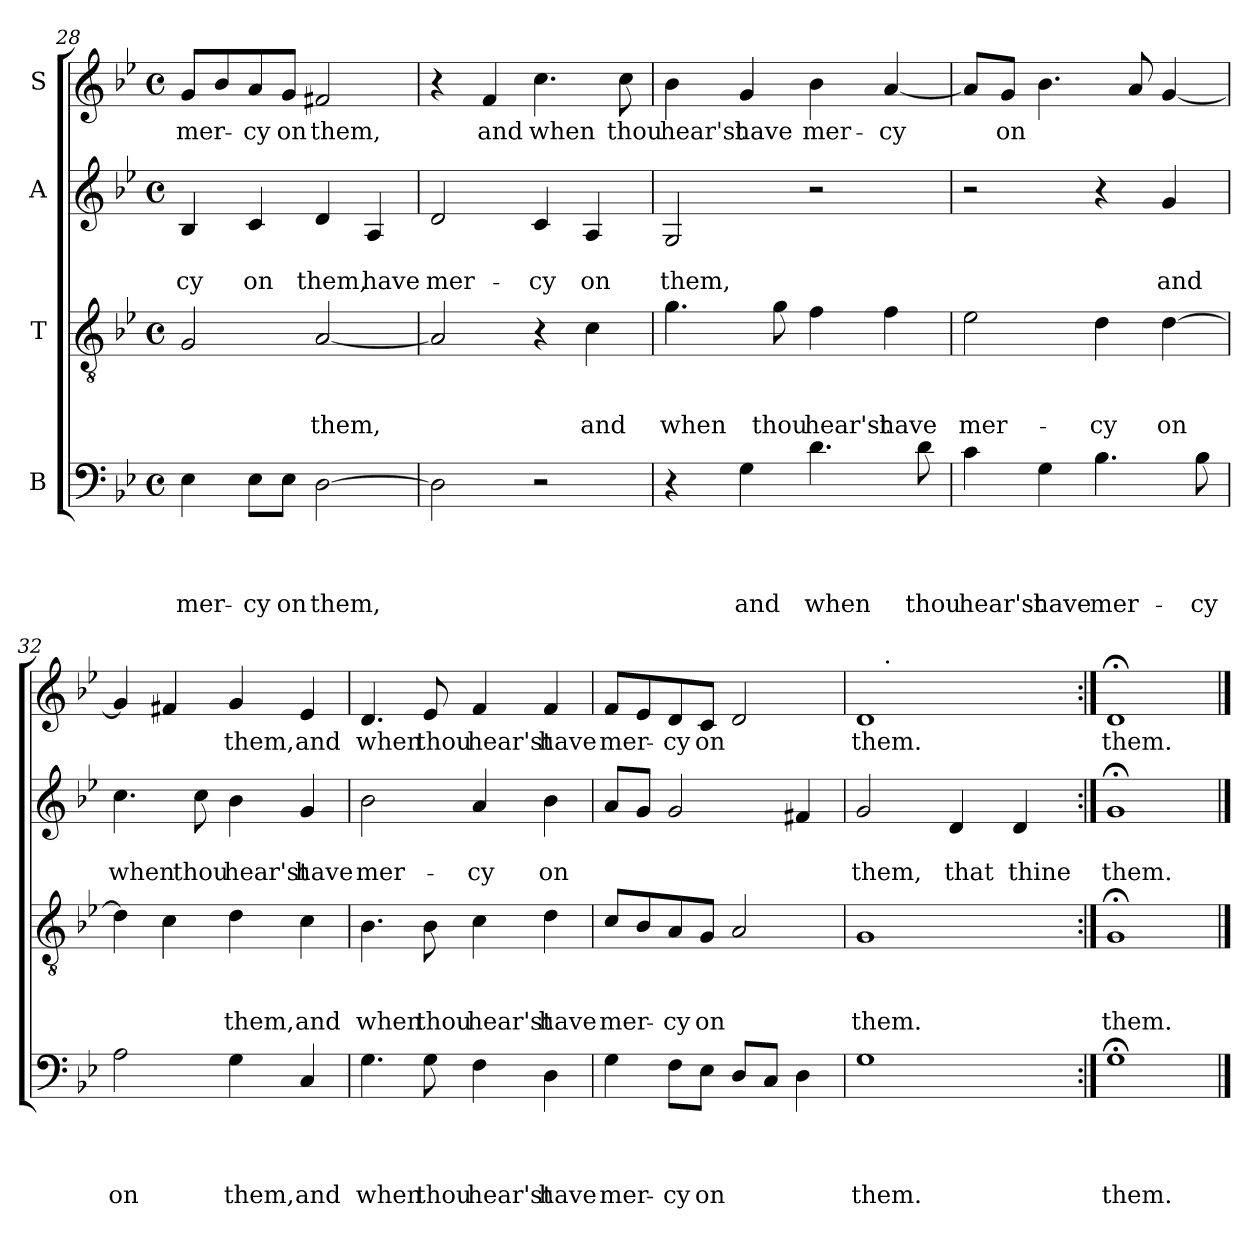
**kern	**text	**text	**text	**text	**kern	**text	**text	**text	**kern	**text	**text	**kern	**text
*part4	*part4	*part4	*part4	*part4	*part3	*part3	*part3	*part3	*part2	*part2	*part2	*part1	*part1
*staff4	*staff4	*staff4	*staff4	*staff4	*staff3	*staff3	*staff3	*staff3	*staff2	*staff2	*staff2	*staff1	*staff1
*I"B	*	*	*	*	*I"T	*	*	*	*I"A	*	*	*I"S	*
!!LO:LB:g=z
*clefF4	*	*	*	*	*clefGv2	*	*	*	*clefG2	*	*	*clefG2	*
*k[b-e-]	*	*	*	*	*k[b-e-]	*	*	*	*k[b-e-]	*	*	*k[b-e-]	*
*B-:	*	*	*	*	*B-:	*	*	*	*B-:	*	*	*B-:	*
*M4/4	*	*	*	*	*M4/4	*	*	*	*M4/4	*	*	*M4/4	*
*met(c)	*	*	*	*	*met(c)	*	*	*	*met(c)	*	*	*met(c)	*
=28	=28	=28	=28	=28	=28	=28	=28	=28	=28	=28	=28	=28	=28
!	!	!	!	!LO:LY:b	!	!	!	!	!	!	!LO:LY:b	!	!LO:LY:b
4E-\	.	.	.	mer-	2G/	.	.	.	4B-/	.	-cy	8g/L	mer-
.	.	.	.	.	.	.	.	.	.	.	.	8b-/	.
!	!	!	!	!LO:LY:b	!	!	!	!	!	!	!LO:LY:b	!	!LO:LY:b
8E-\L	.	.	.	-cy	.	.	.	.	4c/	.	on	8a/	-cy
!	!	!	!	!LO:LY:b	!	!	!	!	!	!	!	!	!LO:LY:b
8E-\J	.	.	.	on	.	.	.	.	.	.	.	8g/J	on
!	!	!	!	!LO:LY:b	!	!	!	!LO:LY:b	!	!	!LO:LY:b	!	!LO:LY:b
[>2D\	.	.	.	them,	[<2A/	.	.	them,	4d/	.	them,	2f#/	them,
!	!	!	!	!	!	!	!	!	!	!	!LO:LY:b	!	!
.	.	.	.	.	.	.	.	.	4A/	.	have	.	.
=29	=29	=29	=29	=29	=29	=29	=29	=29	=29	=29	=29	=29	=29
!	!	!	!	!	!	!	!	!	!	!	!LO:LY:b	!	!
2D\]	.	.	.	.	2A/]	.	.	.	2d/	.	mer-	4r	.
!	!	!	!	!	!	!	!	!	!	!	!	!	!LO:LY:b
.	.	.	.	.	.	.	.	.	.	.	.	4f/	and
!	!	!	!	!	!	!	!	!	!	!	!LO:LY:b	!	!LO:LY:b
2r	.	.	.	.	4r	.	.	.	4c/	.	-cy	4.cc\	when
!	!	!	!	!	!	!	!	!LO:LY:b	!	!	!LO:LY:b	!	!
.	.	.	.	.	4c\	.	.	and	4A/	.	on	.	.
!	!	!	!	!	!	!	!	!	!	!	!	!	!LO:LY:b
.	.	.	.	.	.	.	.	.	.	.	.	8cc\	thou
=30	=30	=30	=30	=30	=30	=30	=30	=30	=30	=30	=30	=30	=30
!	!	!	!	!	!	!	!	!LO:LY:b	!	!	!LO:LY:b	!	!LO:LY:b
4r	.	.	.	.	4.g\	.	.	when	2G/	.	them,	4b-\	hear'st
!	!	!	!	!LO:LY:b	!	!	!	!	!	!	!	!	!LO:LY:b
4G\	.	.	.	and	.	.	.	.	.	.	.	4g/	have
!	!	!	!	!	!	!	!	!LO:LY:b	!	!	!	!	!
.	.	.	.	.	8g\	.	.	thou	.	.	.	.	.
!	!	!	!	!LO:LY:b	!	!	!	!LO:LY:b	!	!	!	!	!LO:LY:b
4.d\	.	.	.	when	4f\	.	.	hear'st	2r	.	.	4b-\	mer-
!	!	!	!	!	!	!	!	!LO:LY:b	!	!	!	!	!LO:LY:b
.	.	.	.	.	4f\	.	.	have	.	.	.	[<4a/	-cy
!	!	!	!	!LO:LY:b	!	!	!	!	!	!	!	!	!
8d\	.	.	.	thou	.	.	.	.	.	.	.	.	.
=31	=31	=31	=31	=31	=31	=31	=31	=31	=31	=31	=31	=31	=31
!	!	!	!	!LO:LY:b	!	!	!	!LO:LY:b	!	!	!	!	!
4c\	.	.	.	hear'st	2e-\	.	.	mer-	2r	.	.	8a/L]	.
!	!	!	!	!	!	!	!	!	!	!	!	!	!LO:LY:b
.	.	.	.	.	.	.	.	.	.	.	.	8g/J	on
!	!	!	!	!LO:LY:b	!	!	!	!	!	!	!	!	!
4G\	.	.	.	have	.	.	.	.	.	.	.	4.b-\	.
!	!	!	!	!LO:LY:b	!	!	!	!LO:LY:b	!	!	!	!	!
4.B-\	.	.	.	mer-	4d\	.	.	-cy	4r	.	.	.	.
.	.	.	.	.	.	.	.	.	.	.	.	8a/	.
!	!	!	!	!	!	!	!	!LO:LY:b	!	!	!LO:LY:b	!	!
.	.	.	.	.	[<4d\	.	.	on	4g/	.	and	[<4g/	.
!	!	!	!	!LO:LY:b	!	!	!	!	!	!	!	!	!
8B-\	.	.	.	-cy	.	.	.	.	.	.	.	.	.
!!LO:LB:g=z
=32	=32	=32	=32	=32	=32	=32	=32	=32	=32	=32	=32	=32	=32
!	!	!	!	!LO:LY:b	!	!	!	!	!	!	!LO:LY:b	!	!
2A\	.	.	.	on	4d\]	.	.	.	4.cc\	.	when	4g/]	.
.	.	.	.	.	4c\	.	.	.	.	.	.	4f#/	.
!	!	!	!	!	!	!	!	!	!	!	!LO:LY:b	!	!
.	.	.	.	.	.	.	.	.	8cc\	.	thou	.	.
!	!	!	!	!LO:LY:b	!	!	!	!LO:LY:b	!	!	!LO:LY:b	!	!LO:LY:b
4G\	.	.	.	them,	4d\	.	.	them,	4b-\	.	hear'st	4g/	them,
!	!	!	!	!LO:LY:b	!	!	!	!LO:LY:b	!	!	!LO:LY:b	!	!LO:LY:b
4C/	.	.	.	and	4c\	.	.	and	4g/	.	have	4e-/	and
=33	=33	=33	=33	=33	=33	=33	=33	=33	=33	=33	=33	=33	=33
!	!	!	!	!LO:LY:b	!	!	!	!LO:LY:b	!	!	!LO:LY:b	!	!LO:LY:b
4.G\	.	.	.	when	4.B-\	.	.	when	2b-\	.	mer-	4.d/	when
!	!	!	!	!LO:LY:b	!	!	!	!LO:LY:b	!	!	!	!	!LO:LY:b
8G\	.	.	.	thou	8B-\	.	.	thou	.	.	.	8e-/	thou
!	!	!	!	!LO:LY:b	!	!	!	!LO:LY:b	!	!	!LO:LY:b	!	!LO:LY:b
4F\	.	.	.	hear'st	4c\	.	.	hear'st	4a/	.	-cy	4f/	hear'st
!	!	!	!	!LO:LY:b	!	!	!	!LO:LY:b	!	!	!LO:LY:b	!	!LO:LY:b
4D\	.	.	.	have	4d\	.	.	have	4b-\	.	on	4f/	have
=34	=34	=34	=34	=34	=34	=34	=34	=34	=34	=34	=34	=34	=34
!	!	!	!	!LO:LY:b	!	!	!	!LO:LY:b	!	!	!	!	!LO:LY:b
4G\	.	.	.	mer-	8c/L	.	.	mer-	8a/L	.	.	8f/L	mer-
.	.	.	.	.	8B-/	.	.	.	8g/J	.	.	8e-/	.
!	!	!	!	!LO:LY:b	!	!	!	!LO:LY:b	!	!	!	!	!LO:LY:b
8F\L	.	.	.	-cy	8A/	.	.	-cy	2g/	.	.	8d/	-cy
!	!	!	!	!LO:LY:b	!	!	!	!LO:LY:b	!	!	!	!	!LO:LY:b
8E-\J	.	.	.	on	8G/J	.	.	on	.	.	.	8c/J	on
8D/L	.	.	.	.	2A/	.	.	.	.	.	.	2d/	.
8C/J	.	.	.	.	.	.	.	.	.	.	.	.	.
4D\	.	.	.	.	.	.	.	.	4f#/	.	.	.	.
=35	=35	=35	=35	=35	=35	=35	=35	=35	=35	=35	=35	=35	=35
!	!	!	!	!LO:LY:b	!	!	!	!LO:LY:b	!	!	!LO:LY:b	!	!LO:LY:b
*	*	*	*	*	*	*	*	*	*	*	*	*^	*
1G	.	.	.	them.	1G	.	.	them.	2g/	.	them,	1d	16.ryy	them.
!	!	!	!	!	!	!	!	!	!	!	!	!	!LO:TX:a:t=.	!
.	.	.	.	.	.	.	.	.	.	.	.	.	2ryy	.
!	!	!	!	!	!	!	!	!	!	!	!LO:LY:b	!	!	!
.	.	.	.	.	.	.	.	.	4d/	.	that	.	.	.
.	.	.	.	.	.	.	.	.	.	.	.	.	4ryy	.
!	!	!	!	!	!	!	!	!	!	!	!LO:LY:b	!	!	!
.	.	.	.	.	.	.	.	.	4d/	.	thine	.	.	.
.	.	.	.	.	.	.	.	.	.	.	.	.	8ryy	.
.	.	.	.	.	.	.	.	.	.	.	.	.	32ryy	.
=36:|!	=36:|!	=36:|!	=36:|!	=36:|!	=36:|!	=36:|!	=36:|!	=36:|!	=36:|!	=36:|!	=36:|!	=36:|!	=36:|!	=36:|!
!	!	!	!	!LO:LY:b	!	!	!	!LO:LY:b	!	!	!LO:LY:b	!	!	!LO:LY:b
*	*	*	*	*	*	*	*	*	*	*	*	*v	*v	*
1G;<	.	.	.	them.	1G;	.	.	them.	1g;	.	them.	1d;	them.
==	==	==	==	==	==	==	==	==	==	==	==	==	==
*-	*-	*-	*-	*-	*-	*-	*-	*-	*-	*-	*-	*-	*-
